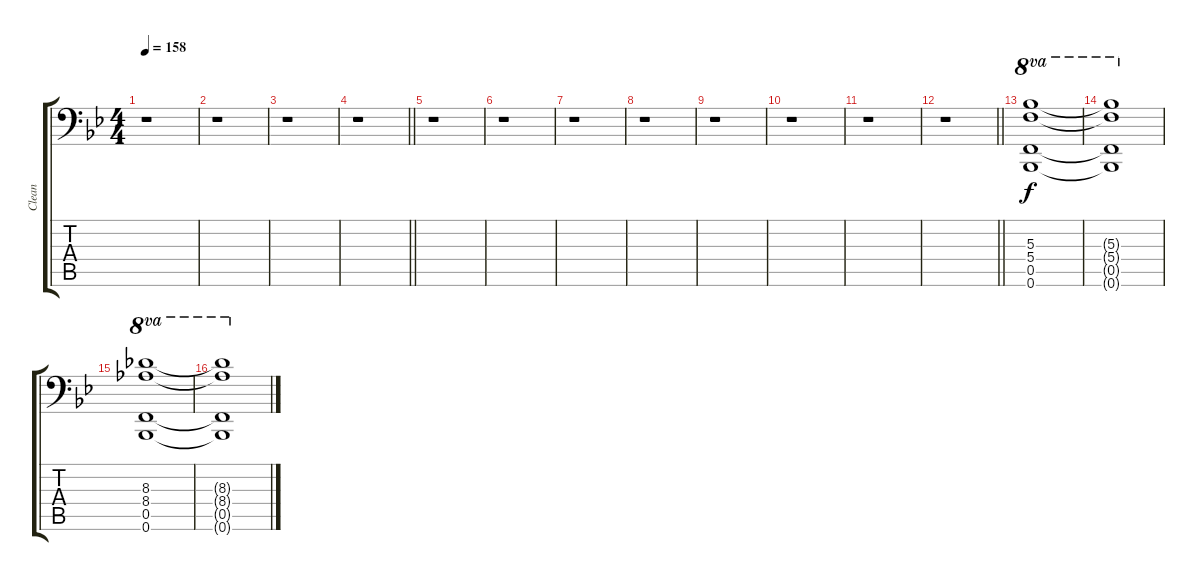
\track ("Clean" "Clean") {instrument electricguitarclean}
\staff {score tabs}
\tuning (D4 A3 F3 C3 F2 Bb1) {hide}
\ts (4 4)
\tempo 158
\clef f4
\ks bb
r.1{dy f} |
r.1 |
r.1 |
\barLineRight lightlight
r.1 |
\section ("" " ")
r.1 |
r.1 |
r.1 |
r.1 |
r.1 |
r.1 |
r.1 |
\barLineRight lightlight
r.1 |
\section ("" " ")
(5.3 5.4 0.5 0.6).1{ot 8va} |
(5.3{t} 5.4{t} 0.5{t} 0.6{t}).1{ot 8va} |
(8.3 8.4 0.5 0.6).1{ot 8va} |
(8.3{t} 8.4{t} 0.5{t} 0.6{t}).1{ot 8va}
